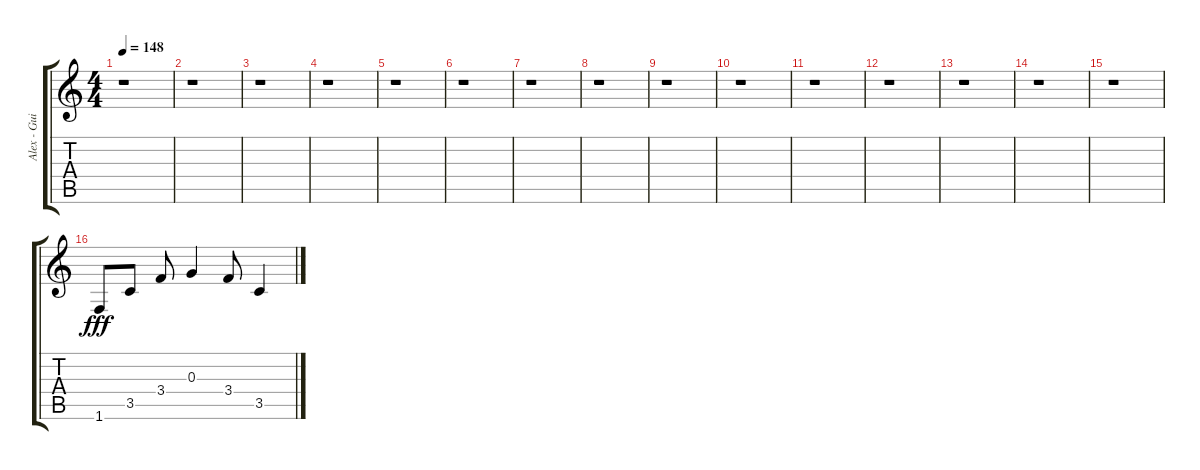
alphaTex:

\track ("Alex - Guitarra Limpa" "Alex - Gui") {instrument electricguitarjazz}
\staff {score tabs}
\tuning (E4 B3 G3 D3 A2 E2) {hide}
\ts (4 4)
\tempo 148
\clef g2
\ks c
r.1{dy f} |
r.1 |
r.1 |
r.1 |
r.1 |
r.1 |
r.1 |
r.1 |
r.1 |
r.1 |
r.1 |
r.1 |
r.1 |
r.1 |
r.1 |
1.6.8{dy fff} 3.5.8 3.4.8 0.3.4 3.4.8 3.5.4
